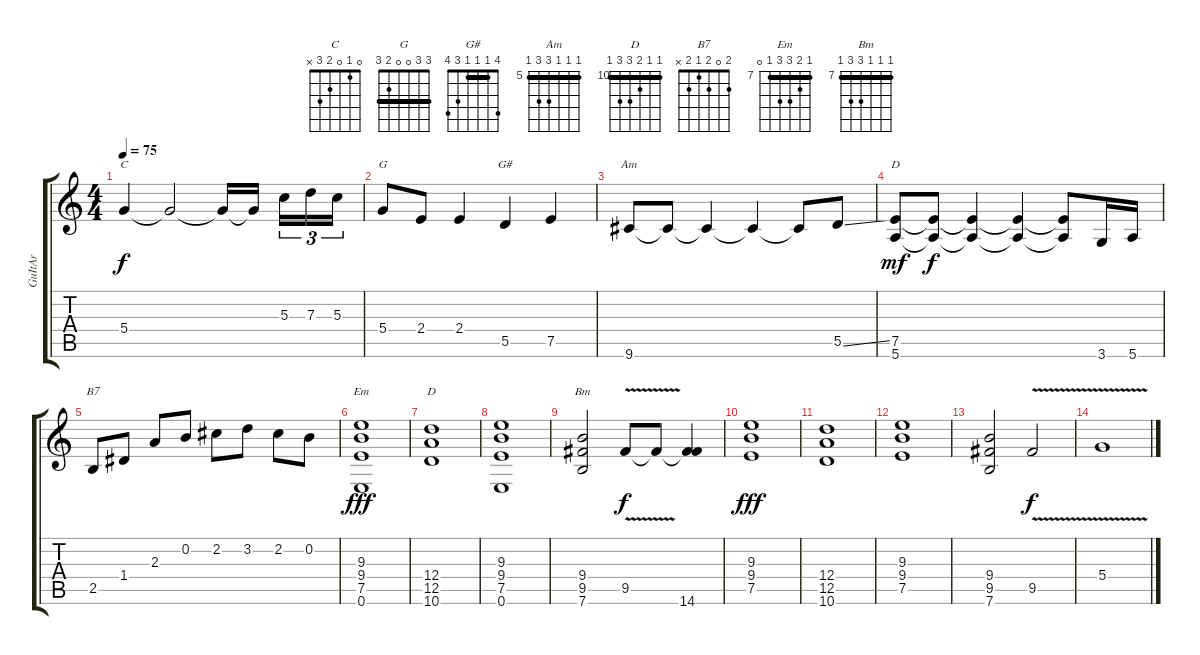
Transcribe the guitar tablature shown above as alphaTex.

\track ("GuItAr" "GuItAr") {instrument overdrivenguitar}
\staff {score tabs}
\tuning (E4 B3 G3 D3 A2 E2) {hide}
\chord ("C" 0 1 0 2 3 x)
\chord ("G" 3 3 0 0 2 3) {barre 3}
\chord ("G#" 4 1 1 1 3 4) {barre 1}
\chord ("Am" 5 5 5 7 7 5) {firstfret 5 barre 5}
\chord ("D" 2 3 2 0 x x)
\chord ("B7" 2 0 2 1 2 x)
\chord ("Em" 7 8 9 9 7 0) {firstfret 7 barre 7}
\chord ("D" 10 10 11 12 12 10) {firstfret 10 barre 10}
\chord ("Bm" 7 7 7 9 9 7) {firstfret 7 barre 7}
\ts (4 4)
\tempo 75
\clef g2
\ks c
5.4.4{ch "C" dy f} 5.4{t}.2 5.4{t}.16 5.4{t}.16{beam splitsecondary} 5.3.16{tu (3 2)} 7.3.16{tu (3 2)} 5.3.16{tu (3 2)} |
5.4.8{ch "G"} 2.4.8 2.4.4 5.5.4{ch "G#"} 7.5.4 |
9.6.8{ch "Am"} 9.6{t}.8 9.6{t}.4 9.6{t}.4 9.6{t}.8 5.5{ss}.8 |
(7.5 5.6).8{ch "D" dy mf} (7.5{t} 5.6{t}).8{dy f} (7.5{t} 5.6{t}).4 (7.5{t} 5.6{t}).4 (7.5{t} 5.6{t}).8 3.6.16 5.6.16 |
2.5.8{ch "B7"} 1.4.8 2.3.8 0.2.8 2.2.8 3.2.8 2.2.8 0.2.8 |
(9.3 9.4 7.5 0.6).1{ch "Em" dy fff} |
(12.4 12.5 10.6).1{ch "D"} |
(9.3 9.4 7.5 0.6).1 |
(9.4 9.5 7.6).2{ch "Bm"} 9.5{v}.8{dy f} 9.5{t}.8 (9.5{t} 14.6).4 |
(9.3 9.4 7.5).1{dy fff} |
(12.4 12.5 10.6).1 |
(9.3 9.4 7.5).1 |
(9.4 9.5 7.6).2 9.5{v}.2{dy f} |
5.4{v}.1
